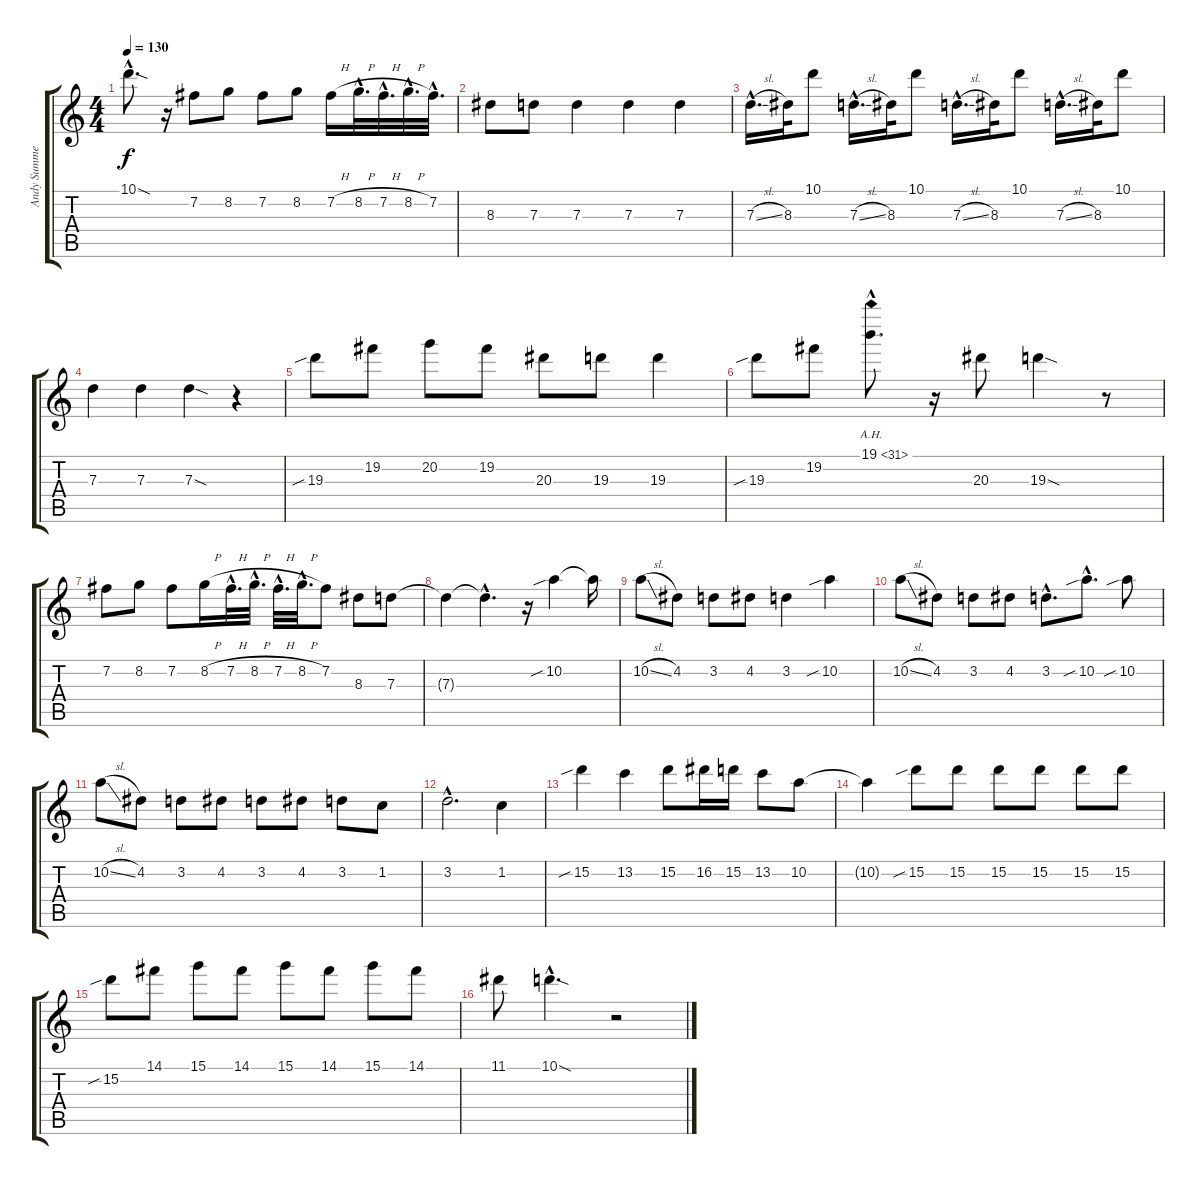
\track ("Andy Summers" "Andy Summe") {instrument electricguitarclean}
\staff {score tabs}
\tuning (E4 B3 G3 D3 A2 E2) {hide}
\ts (4 4)
\tempo 130
\clef g2
\ks c
10.1{sod hac}.8{d dy f instrument electricguitarclean} r.16 7.2.8 8.2.8 7.2.8 8.2.8 7.2{h}.16 8.2{h hac}.32{d} 7.2{h hac}.32{d} 8.2{h hac}.32{d} 7.2{hac}.32{d} |
8.3.8 7.3.8 7.3.4 7.3.4 7.3.4 |
7.3{sl hac}.16{d} 8.3.32 10.1.8 7.3{sl hac}.16{d} 8.3.32 10.1.8 7.3{sl hac}.16{d} 8.3.32 10.1.8 7.3{sl hac}.16{d} 8.3.32 10.1.8 |
7.3.4 7.3.4 7.3{sod}.4 r.4 |
19.3{sib}.8 19.2.8 20.2.8 19.2.8 20.3.8 19.3.8 19.3.4 |
19.3{sib}.8 19.2.8 19.1{ah 12 hac}.8{d} r.16 20.3.8 19.3{sod}.4 r.8 |
7.2.8 8.2.8 7.2.8 8.2{h}.16 7.2{h hac}.32{d} 8.2{h hac}.32{d} 7.2{h hac}.32{d} 8.2{h hac}.32{d} 7.2.8 8.3.8 7.3.8 |
7.3{t}.4 7.3{hac t}.4{d} r.16 10.2{sib}.4 10.2{t}.16 |
10.2{sl}.8 4.2.8 3.2.8 4.2.8 3.2.4 10.2{sib}.4 |
10.2{sl}.8 4.2.8 3.2.8 4.2.8 3.2{hac}.8{d} 10.2{sib hac}.8{d} 10.2{sib}.8 |
10.2{sl}.8 4.2.8 3.2.8 4.2.8 3.2.8 4.2.8 3.2.8 1.2.8 |
3.2{hac}.2{d} 1.2.4 |
15.2{sib}.4 13.2.4 15.2.8 16.2.16 15.2.16 13.2.8 10.2.8 |
10.2{t}.4 15.2{sib}.8 15.2.8 15.2.8 15.2.8 15.2.8 15.2.8 |
15.2{sib}.8 14.1.8 15.1.8 14.1.8 15.1.8 14.1.8 15.1.8 14.1.8 |
11.1.8 10.1{sod hac}.4{d} r.2
